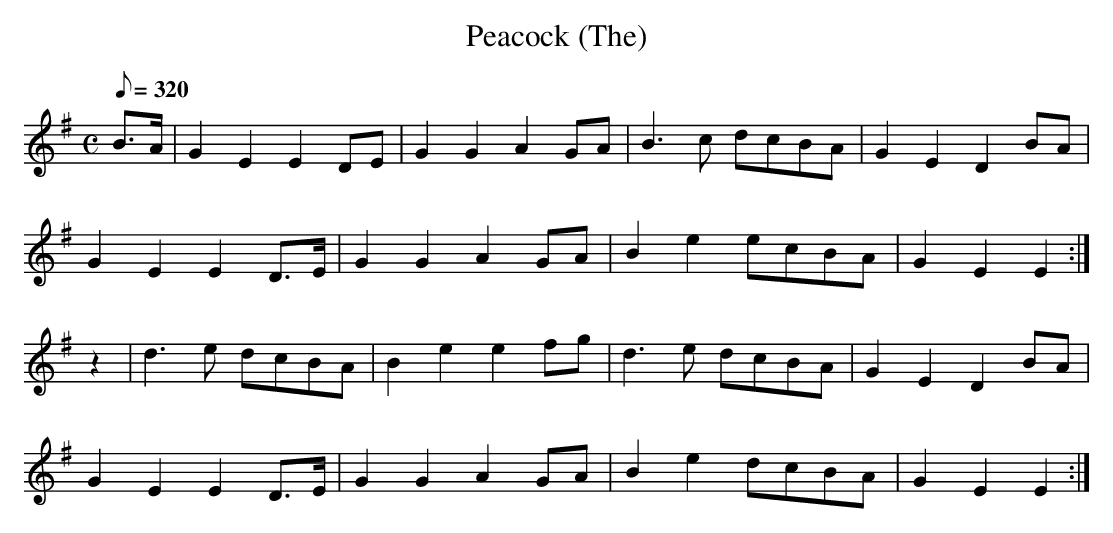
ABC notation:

X:1
T: Peacock (The)
M: C
L: 1/8
Q: 320
K: Em
B>A| G2E2E2 DE| G2G2A2 GA| B3c dcBA| G2E2D2 BA|
G2E2E2 D>E| G2G2A2 GA| B2e2 ecBA| G2E2E2 :|
z2| d3e dcBA| B2e2e2 fg| d3e dcBA| G2E2D2 BA|
G2E2E2 D>E| G2G2A2 GA| B2e2 dcBA| G2E2E2 :|
